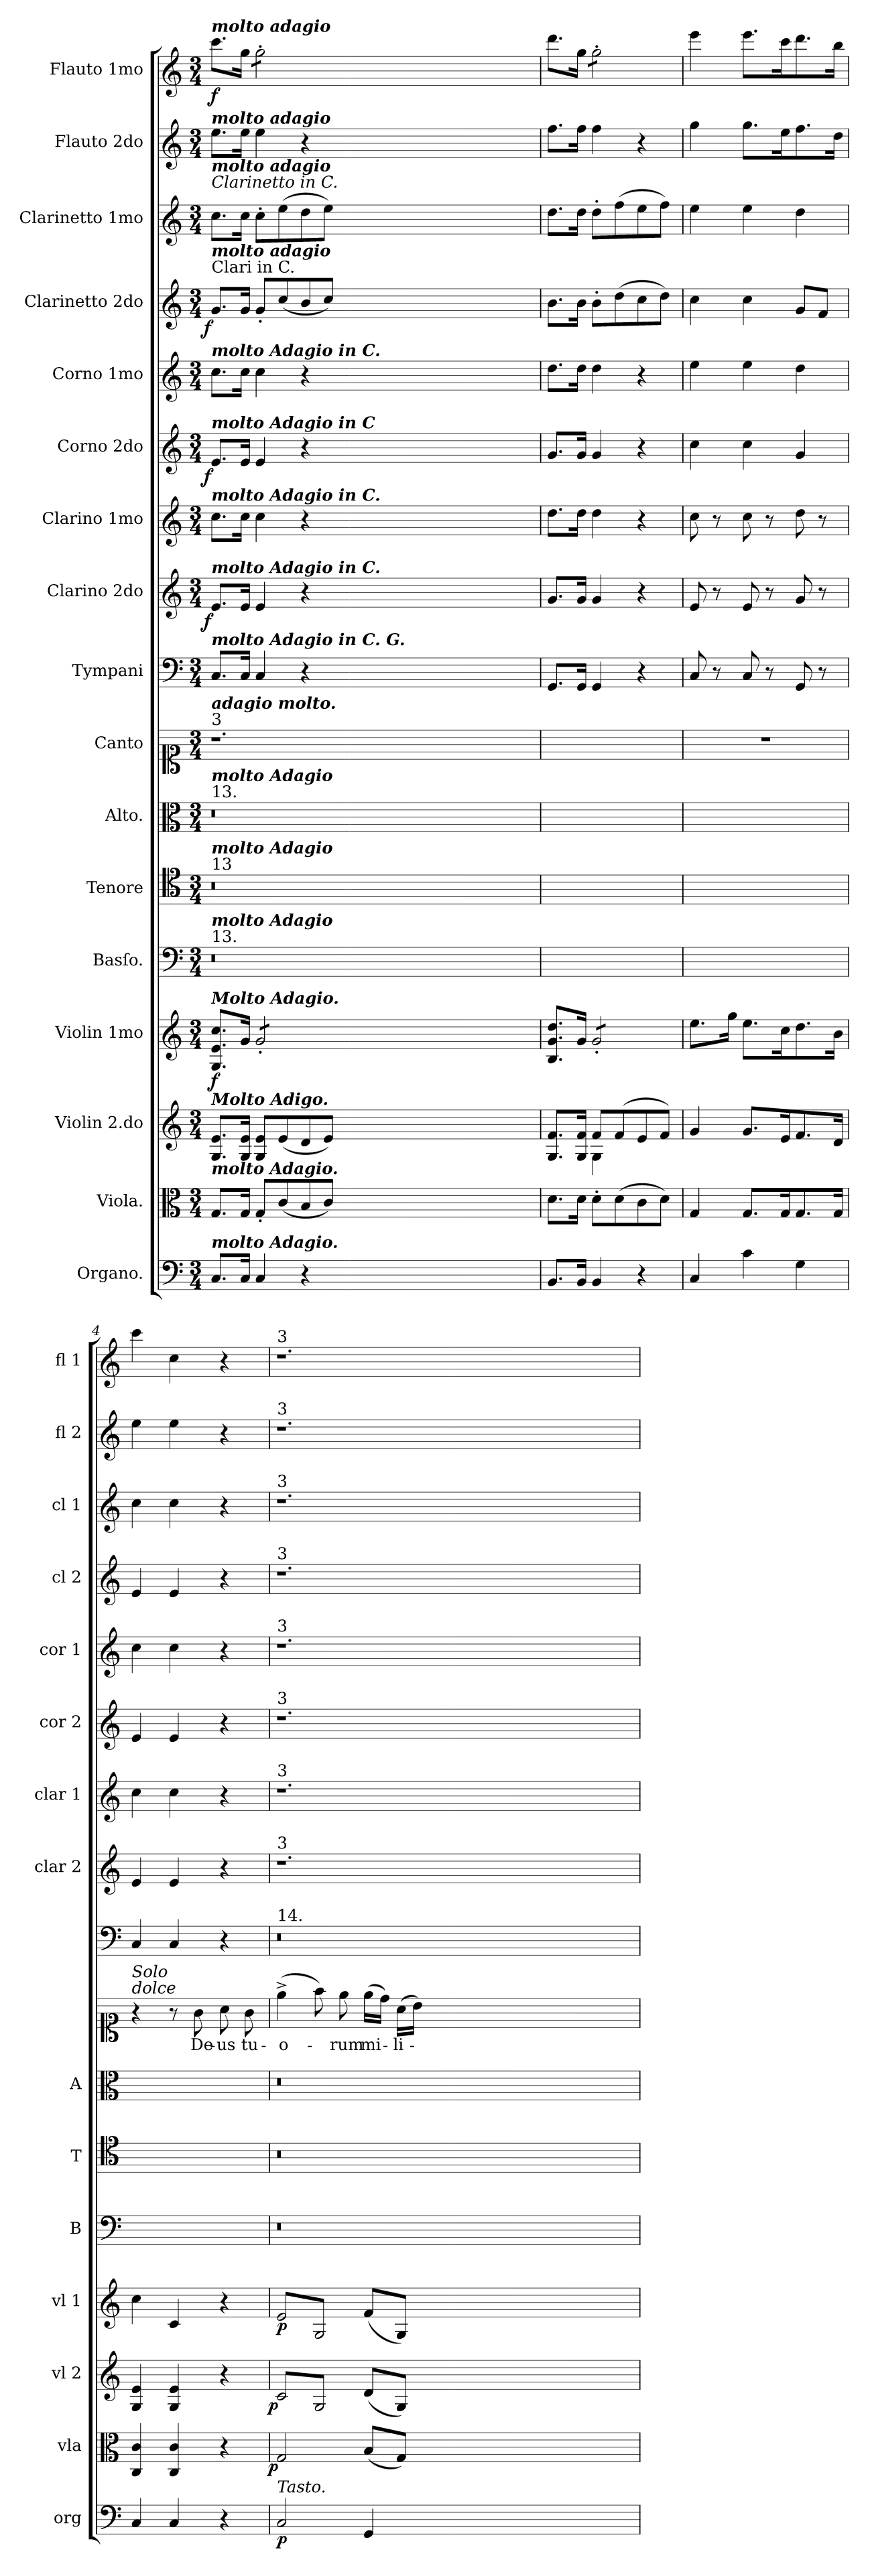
**kern	**dynam	**kern	**dynam	**kern	**dynam	**kern	**dynam	**kern	**kern	**kern	**kern	**text	**kern	**dynam	**kern	**dynam	**kern	**dynam	**kern	**dynam	**kern	**dynam	**kern	**dynam	**kern	**dynam	**kern	**dynam	**kern	**dynam
*part17	*part17	*part16	*part16	*part15	*part15	*part14	*part14	*part13	*part12	*part11	*part10	*part10	*part9	*part9	*part8	*part8	*part7	*part7	*part6	*part6	*part5	*part5	*part4	*part4	*part3	*part3	*part2	*part2	*part1	*part1
*staff17	*staff17	*staff16	*staff16	*staff15	*staff15	*staff14	*staff14	*staff13	*staff12	*staff11	*staff10	*staff10	*staff9	*staff9	*staff8	*staff8	*staff7	*staff7	*staff6	*staff6	*staff5	*staff5	*staff4	*staff4	*staff3	*staff3	*staff2	*staff2	*staff1	*staff1
*I"Organo.	*	*I"Viola.	*	*I"Violin 2.do	*	*I"Violin 1mo	*	*I"Basſo.	*I"Tenore	*I"Alto.	*I"Canto	*	*I"Tympani	*	*I"Clarino 2do	*	*I"Clarino 1mo	*	*I"Corno 2do	*	*I"Corno 1mo	*	*I"Clarinetto 2do	*	*I"Clarinetto 1mo	*	*I"Flauto 2do	*	*I"Flauto 1mo	*
*I'org	*	*I'vla	*	*I'vl 2	*	*I'vl 1	*	*I'B	*I'T	*I'A	*	*	*	*	*I'clar 2	*	*I'clar 1	*	*I'cor 2	*	*I'cor 1	*	*I'cl 2	*	*I'cl 1	*	*I'fl 2	*	*I'fl 1	*
*clefF4	*	*clefC3	*	*clefG2	*	*clefG2	*	*clefF4	*clefC4	*clefC3	*clefC1	*	*clefF4	*	*clefG2	*	*clefG2	*	*clefG2	*	*clefG2	*	*clefG2	*	*clefG2	*	*clefG2	*	*clefG2	*
*k[]	*	*k[]	*	*k[]	*	*k[]	*	*k[]	*k[]	*k[]	*k[]	*	*k[]	*	*k[]	*	*k[]	*	*k[]	*	*k[]	*	*k[]	*	*k[]	*	*k[]	*	*k[]	*
*C:	*	*C:	*	*C:	*	*C:	*	*C:	*C:	*C:	*C:	*	*C:	*	*C:	*	*C:	*	*C:	*	*C:	*	*C:	*	*C:	*	*C:	*	*C:	*
*M3/4	*	*M3/4	*	*M3/4	*	*M3/4	*	*M3/4	*M3/4	*M3/4	*M3/4	*	*M3/4	*	*M3/4	*	*M3/4	*	*M3/4	*	*M3/4	*	*M3/4	*	*M3/4	*	*M3/4	*	*M3/4	*
=1	=1	=1	=1	=1	=1	=1	=1	=1	=1	=1	=1	=1	=1	=1	=1	=1	=1	=1	=1	=1	=1	=1	=1	=1	=1	=1	=1	=1	=1	=1
!	!	!	!	!	!	!	!	!	!	!	!	!	!	!	!	!	!	!	!	!	!	!	!	!	!	!	!	!	!LO:TX:a:Bi:t=molto adagio	!
!	!	!	!	!	!	!	!	!	!	!	!	!	!	!	!	!	!	!	!	!	!	!	!	!	!	!	!LO:TX:a:Bi:t=molto adagio	!	!	!
!	!	!	!	!	!	!	!	!	!	!	!	!	!	!	!	!	!	!	!	!	!	!	!	!	!LO:TX:a:i:t=Clarinetto in C.	!	!	!	!	!
!	!	!	!	!	!	!	!	!	!	!	!	!	!	!	!	!	!	!	!	!	!	!	!	!	!LO:TX:a:Bi:t=molto adagio	!	!	!	!	!
!	!	!	!	!	!	!	!	!	!	!	!	!	!	!	!	!	!	!	!	!	!	!	!LO:TX:a:t=Clari in C.	!	!	!	!	!	!	!
!	!	!	!	!	!	!	!	!	!	!	!	!	!	!	!	!	!	!	!	!	!	!	!LO:TX:a:Bi:t=molto adagio	!	!	!	!	!	!	!
!	!	!	!	!	!	!	!	!	!	!	!	!	!	!	!	!	!	!	!	!	!LO:TX:a:Bi:t=molto Adagio in C.	!	!	!	!	!	!	!	!	!
!	!	!	!	!	!	!	!	!	!	!	!	!	!	!	!	!	!	!	!LO:TX:a:Bi:t=molto Adagio in C	!	!	!	!	!	!	!	!	!	!	!
!	!	!	!	!	!	!	!	!	!	!	!	!	!	!	!	!	!LO:TX:a:Bi:t=molto Adagio in C.	!	!	!	!	!	!	!	!	!	!	!	!	!
!	!	!	!	!	!	!	!	!	!	!	!	!	!	!	!LO:TX:a:Bi:t=molto Adagio in C.	!	!	!	!	!	!	!	!	!	!	!	!	!	!	!
!	!	!	!	!	!	!	!	!	!	!	!	!	!LO:TX:a:Bi:t=molto Adagio in C. G.	!	!	!	!	!	!	!	!	!	!	!	!	!	!	!	!	!
!	!	!	!	!	!	!	!	!	!	!	!LO:TX:a:t=3	!	!	!	!	!	!	!	!	!	!	!	!	!	!	!	!	!	!	!
!	!	!	!	!	!	!	!	!	!	!	!LO:TX:a:Bi:t=adagio molto.	!	!	!	!	!	!	!	!	!	!	!	!	!	!	!	!	!	!	!
!	!	!	!	!	!	!	!	!	!	!LO:TX:a:t=13.	!	!	!	!	!	!	!	!	!	!	!	!	!	!	!	!	!	!	!	!
!	!	!	!	!	!	!	!	!	!	!LO:TX:a:Bi:t=molto Adagio	!	!	!	!	!	!	!	!	!	!	!	!	!	!	!	!	!	!	!	!
!	!	!	!	!	!	!	!	!	!LO:TX:a:t=13	!	!	!	!	!	!	!	!	!	!	!	!	!	!	!	!	!	!	!	!	!
!	!	!	!	!	!	!	!	!	!LO:TX:a:Bi:t=molto Adagio	!	!	!	!	!	!	!	!	!	!	!	!	!	!	!	!	!	!	!	!	!
!	!	!	!	!	!	!	!	!LO:TX:a:t=13.	!	!	!	!	!	!	!	!	!	!	!	!	!	!	!	!	!	!	!	!	!	!
!	!	!	!	!	!	!	!	!LO:TX:a:Bi:t=molto Adagio	!	!	!	!	!	!	!	!	!	!	!	!	!	!	!	!	!	!	!	!	!	!
!	!	!	!	!	!	!LO:TX:a:Bi:t=Molto Adagio.	!	!	!	!	!	!	!	!	!	!	!	!	!	!	!	!	!	!	!	!	!	!	!	!
!	!	!	!	!LO:TX:a:Bi:t=Molto Adigo.	!	!	!	!	!	!	!	!	!	!	!	!	!	!	!	!	!	!	!	!	!	!	!	!	!	!
!	!	!LO:TX:a:Bi:t=molto Adagio.	!	!	!	!	!	!	!	!	!	!	!	!	!	!	!	!	!	!	!	!	!	!	!	!	!	!	!	!
!LO:TX:a:Bi:t=molto Adagio.	!	!	!	!	!	!	!	!	!	!	!	!	!	!	!	!	!	!	!	!	!	!	!	!	!	!	!	!	!	!
!	!	!	!	!	!LO:DY:rj	!	!	!	!	!	!	!	!	!LO:DY:rj	!	!LO:DY:rj	!	!LO:DY:rj	!	!LO:DY:rj	!	!LO:DY:rj	!	!LO:DY:rj	!	!LO:DY:rj	!	!LO:DY:rj	!	!
8.C/L	.	8.G/L	fr.	8.G/ 8.e/L	fr&colon;	8.G/ 8.e/ 8.cc/L	f	0.r	0.r	0.r	1.r	.	8.C/L	fr.	8.e/L	f	8.cc\L	fr.	8.e/L	f	8.cc\L	fr.	8.g/L	f	8.cc\L	fr.	8.ee\L	fr.	8.ccc\L	f
16C/Jk	.	16G/Jk	.	16G/ 16e/Jk	.	16g/Jk	.	.	.	.	.	.	16C/Jk	.	16e/Jk	.	16cc\Jk	.	16e/Jk	.	16cc\Jk	.	16g/Jk	.	16cc\Jk	.	16ee\Jk	.	16gg\Jk	.
!	!	!	!	!	!	!	!	!	!	!	!	!	!	!	!	!	!	!	!	!	!	!	!	!	!	!	!	!	!LO:TX:a:t=....	!
!	!	!	!	!	!	!LO:TX:b:t=....	!	!	!	!	!	!	!	!	!	!	!	!	!	!	!	!	!	!	!	!	!	!	!	!
*	*	*	*	*	*	*tremolo	*	*	*	*	*	*	*	*	*	*	*	*	*	*	*	*	*	*	*	*	*	*	*	*
*	*	*	*	*	*	*	*	*	*	*	*	*	*	*	*	*	*	*	*	*	*	*	*	*	*	*	*	*	*tremolo	*
4C/	.	8G'/L	.	8G/ 8e/L	.	8g'/L	.	.	.	.	.	.	4C/	.	4e/	.	4cc\	.	4e/	.	4cc\	.	8g'/L	.	8cc'\L	.	4ee\	.	8gg'\L	.
.	.	(8c/	.	(8e/	.	8g'/	.	.	.	.	.	.	.	.	.	.	.	.	.	.	.	.	(8cc/	.	(8ee\	.	.	.	8gg'\	.
4r	.	8B/	.	8d/	.	8g'/	.	.	.	.	.	.	4r	.	4r	.	4r	.	4r	.	4r	.	8b/	.	8dd\	.	4r	.	8gg'\	.
.	.	8c/J)	.	8e/J)	.	8g'/J	.	.	.	.	.	.	.	.	.	.	.	.	.	.	.	.	8cc/J)	.	8ee\J)	.	.	.	8gg'\J	.
*	*	*	*	*	*	*	*	*	*	*	*	*	*	*	*	*	*	*	*	*	*	*	*	*	*	*	*	*	*Xtremolo	*
*	*	*	*	*	*	*Xtremolo	*	*	*	*	*	*	*	*	*	*	*	*	*	*	*	*	*	*	*	*	*	*	*	*
0ryy	.	0ryy	.	0ryy	.	0ryy	.	.	.	.	.	.	0ryy	.	0ryy	.	0ryy	.	0ryy	.	0ryy	.	0ryy	.	0ryy	.	0ryy	.	0ryy	.
.	.	.	.	.	.	.	.	.	.	.	1.ryy	.	.	.	.	.	.	.	.	.	.	.	.	.	.	.	.	.	.	.
4ryy	.	4ryy	.	4ryy	.	4ryy	.	.	.	.	.	.	4ryy	.	4ryy	.	4ryy	.	4ryy	.	4ryy	.	4ryy	.	4ryy	.	4ryy	.	4ryy	.
=2	=2	=2	=2	=2	=2	=2	=2	=2	=2	=2	=2	=2	=2	=2	=2	=2	=2	=2	=2	=2	=2	=2	=2	=2	=2	=2	=2	=2	=2	=2
*	*	*	*	*^	*	*	*	*	*	*	*	*	*	*	*	*	*	*	*	*	*	*	*	*	*	*	*	*	*	*
8.BB/L	.	8.d\L	.	8.G/ 8.f/L	4ryy	.	8.B/ 8.g/ 8.dd/L	.	2.ryy	2.ryy	2.ryy	2.ryy	.	8.GG/L	.	8.g/L	.	8.dd\L	.	8.g/L	.	8.dd\L	.	8.b\L	.	8.dd\L	.	8.ff\L	.	8.ddd\L	.
16BB/Jk	.	16d\Jk	.	16G/ 16f/Jk	.	.	16g/Jk	.	.	.	.	.	.	16GG/Jk	.	16g/Jk	.	16dd\Jk	.	16g/Jk	.	16dd\Jk	.	16b\Jk	.	16dd\Jk	.	16ff\Jk	.	16gg\Jk	.
!	!	!	!	!	!	!	!	!	!	!	!	!	!	!	!	!	!	!	!	!	!	!	!	!	!	!	!	!	!	!LO:TX:a:t=....	!
!	!	!	!	!	!	!	!LO:TX:b:t=....	!	!	!	!	!	!	!	!	!	!	!	!	!	!	!	!	!	!	!	!	!	!	!	!
*	*	*	*	*	*	*	*tremolo	*	*	*	*	*	*	*	*	*	*	*	*	*	*	*	*	*	*	*	*	*	*	*	*
*	*	*	*	*	*	*	*	*	*	*	*	*	*	*	*	*	*	*	*	*	*	*	*	*	*	*	*	*	*	*tremolo	*
4BB/	.	8d'\L	.	8f/L	4G\	.	8g'/L	.	.	.	.	.	.	4GG/	.	4g/	.	4dd\	.	4g/	.	4dd\	.	8b'\L	.	8dd'\L	.	4ff\	.	8gg'\L	.
.	.	(8d\	.	(<8f/	.	.	8g'/	.	.	.	.	.	.	.	.	.	.	.	.	.	.	.	.	(8dd\	.	(8ff\	.	.	.	8gg'\	.
4r	.	8c\	.	8e/	4ryy	.	8g'/	.	.	.	.	.	.	4r	.	4r	.	4r	.	4r	.	4r	.	8cc\	.	8ee\	.	4r	.	8gg'\	.
.	.	8d\J)	.	8f/J)	.	.	8g'/J	.	.	.	.	.	.	.	.	.	.	.	.	.	.	.	.	8dd\J)	.	8ff\J)	.	.	.	8gg'\J	.
*	*	*	*	*	*	*	*	*	*	*	*	*	*	*	*	*	*	*	*	*	*	*	*	*	*	*	*	*	*	*Xtremolo	*
*	*	*	*	*	*	*	*Xtremolo	*	*	*	*	*	*	*	*	*	*	*	*	*	*	*	*	*	*	*	*	*	*	*	*
*	*	*	*	*v	*v	*	*	*	*	*	*	*	*	*	*	*	*	*	*	*	*	*	*	*	*	*	*	*	*	*	*
=3	=3	=3	=3	=3	=3	=3	=3	=3	=3	=3	=3	=3	=3	=3	=3	=3	=3	=3	=3	=3	=3	=3	=3	=3	=3	=3	=3	=3	=3	=3
4C/	.	4G/	.	4g/	.	8.ee\L	.	2.ryy	2.ryy	2.ryy	2.r	.	8C/	.	8e/	.	8cc\	.	4cc\	.	4ee\	.	4cc\	.	4ee\	.	4gg\	.	4eee\	.
.	.	.	.	.	.	.	.	.	.	.	.	.	8r	.	8r	.	8r	.	.	.	.	.	.	.	.	.	.	.	.	.
.	.	.	.	.	.	16gg\Jk	.	.	.	.	.	.	.	.	.	.	.	.	.	.	.	.	.	.	.	.	.	.	.	.
4c\	.	8.G/L	.	8.g/L	.	8.ee\L	.	.	.	.	.	.	8C/	.	8e/	.	8cc\	.	4cc\	.	4ee\	.	4cc\	.	4ee\	.	8.gg\L	.	8.eee\L	.
.	.	.	.	.	.	.	.	.	.	.	.	.	8r	.	8r	.	8r	.	.	.	.	.	.	.	.	.	.	.	.	.
.	.	16G/K	.	16e/K	.	16cc\K	.	.	.	.	.	.	.	.	.	.	.	.	.	.	.	.	.	.	.	.	16ee\K	.	16ccc\K	.
4G\	.	8.G/	.	8.f/	.	8.dd\	.	.	.	.	.	.	8GG/	.	8g/	.	8dd\	.	4g/	.	4dd\	.	8g/L	.	4dd\	.	8.ff\	.	8.ddd\	.
.	.	.	.	.	.	.	.	.	.	.	.	.	8r	.	8r	.	8r	.	.	.	.	.	8f/J	.	.	.	.	.	.	.
.	.	16G/Jk	.	16d/Jk	.	16b\Jk	.	.	.	.	.	.	.	.	.	.	.	.	.	.	.	.	.	.	.	.	16dd\Jk	.	16bb\Jk	.
=4	=4	=4	=4	=4	=4	=4	=4	=4	=4	=4	=4	=4	=4	=4	=4	=4	=4	=4	=4	=4	=4	=4	=4	=4	=4	=4	=4	=4	=4	=4
!	!	!	!	!	!	!	!	!	!	!	!LO:TX:a:i:t=dolce	!	!	!	!	!	!	!	!	!	!	!	!	!	!	!	!	!	!	!
!	!	!	!	!	!	!	!	!	!	!	!LO:TX:a:i:t=Solo	!	!	!	!	!	!	!	!	!	!	!	!	!	!	!	!	!	!	!
4C/	.	4C/ 4c/	.	4G/ 4e/	.	4cc\	.	2.ryy	2.ryy	2.ryy	4r	.	4C/	.	4e/	.	4cc\	.	4e/	.	4cc\	.	4e/	.	4cc\	.	4ee\	.	4ccc\	.
4C/	.	4C/ 4c/	.	4G/ 4e/	.	4c/	.	.	.	.	8r	.	4C/	.	4e/	.	4cc\	.	4e/	.	4cc\	.	4e/	.	4cc\	.	4ee\	.	4cc\	.
.	.	.	.	.	.	.	.	.	.	.	8g\	De-	.	.	.	.	.	.	.	.	.	.	.	.	.	.	.	.	.	.
4r	.	4r	.	4r	.	4r	.	.	.	.	8a\	-us	4r	.	4r	.	4r	.	4r	.	4r	.	4r	.	4r	.	4r	.	4r	.
.	.	.	.	.	.	.	.	.	.	.	8g\	tu-	.	.	.	.	.	.	.	.	.	.	.	.	.	.	.	.	.	.
=5	=5	=5	=5	=5	=5	=5	=5	=5	=5	=5	=5	=5	=5	=5	=5	=5	=5	=5	=5	=5	=5	=5	=5	=5	=5	=5	=5	=5	=5	=5
!	!	!	!	!	!	!	!	!	!	!	!	!	!	!	!	!	!	!	!	!	!	!	!	!	!	!	!	!	!LO:TX:a:t=3	!
!	!	!	!	!	!	!	!	!	!	!	!	!	!	!	!	!	!	!	!	!	!	!	!	!	!	!	!LO:TX:a:t=3	!	!	!
!	!	!	!	!	!	!	!	!	!	!	!	!	!	!	!	!	!	!	!	!	!	!	!	!	!LO:TX:a:t=3	!	!	!	!	!
!	!	!	!	!	!	!	!	!	!	!	!	!	!	!	!	!	!	!	!	!	!	!	!LO:TX:a:t=3	!	!	!	!	!	!	!
!	!	!	!	!	!	!	!	!	!	!	!	!	!	!	!	!	!	!	!	!	!LO:TX:a:t=3	!	!	!	!	!	!	!	!	!
!	!	!	!	!	!	!	!	!	!	!	!	!	!	!	!	!	!	!	!LO:TX:a:t=3	!	!	!	!	!	!	!	!	!	!	!
!	!	!	!	!	!	!	!	!	!	!	!	!	!	!	!	!	!LO:TX:a:t=3	!	!	!	!	!	!	!	!	!	!	!	!	!
!	!	!	!	!	!	!	!	!	!	!	!	!	!	!	!LO:TX:a:t=3	!	!	!	!	!	!	!	!	!	!	!	!	!	!	!
!	!	!	!	!	!	!	!	!	!	!	!	!	!LO:TX:a:t=14.	!	!	!	!	!	!	!	!	!	!	!	!	!	!	!	!	!
!LO:TX:a:i:t=Tasto.	!	!	!	!	!	!	!	!	!	!	!	!	!	!	!	!	!	!	!	!	!	!	!	!	!	!	!	!	!	!
!	!	!	!LO:DY:rj	!	!LO:DY:rj	!	!	!	!	!	!	!	!	!	!	!	!	!	!	!	!	!	!	!	!	!	!	!	!	!
*	*	*	*	*tremolo	*	*	*	*	*	*	*	*	*	*	*	*	*	*	*	*	*	*	*	*	*	*	*	*	*	*
*	*	*	*	*	*	*tremolo	*	*	*	*	*	*	*	*	*	*	*	*	*	*	*	*	*	*	*	*	*	*	*	*
2C/	p	2G/	p.	(8c/L	p	(8e/L	p	0.r	0.r	0.r	(4ee^\	-o-	0.r	.	1.r	.	1.r	.	1.r	.	1.r	.	1.r	.	1.r	.	1.r	.	1.r	.
.	.	.	.	8G/)	.	8G/)	.	.	.	.	.	.	.	.	.	.	.	.	.	.	.	.	.	.	.	.	.	.	.	.
.	.	.	.	8c/	.	8e/	.	.	.	.	8ff\)	.	.	.	.	.	.	.	.	.	.	.	.	.	.	.	.	.	.	.
.	.	.	.	8G/)J	.	8G/)J	.	.	.	.	8ee\	-rum	.	.	.	.	.	.	.	.	.	.	.	.	.	.	.	.	.	.
*	*	*	*	*	*	*Xtremolo	*	*	*	*	*	*	*	*	*	*	*	*	*	*	*	*	*	*	*	*	*	*	*	*
*	*	*	*	*Xtremolo	*	*	*	*	*	*	*	*	*	*	*	*	*	*	*	*	*	*	*	*	*	*	*	*	*	*
4GG/	.	(8B/L	.	(8d/L	.	(8f/L	.	.	.	.	(16ee\LL	mi-	.	.	.	.	.	.	.	.	.	.	.	.	.	.	.	.	.	.
.	.	.	.	.	.	.	.	.	.	.	16dd\JJ)	.	.	.	.	.	.	.	.	.	.	.	.	.	.	.	.	.	.	.
.	.	8G/J)	.	8G/J)	.	8G/J)	.	.	.	.	(16a\LL	-li-	.	.	.	.	.	.	.	.	.	.	.	.	.	.	.	.	.	.
.	.	.	.	.	.	.	.	.	.	.	16b\JJ)	.	.	.	.	.	.	.	.	.	.	.	.	.	.	.	.	.	.	.
0ryy	.	0ryy	.	0ryy	.	0ryy	.	.	.	.	0ryy	.	.	.	.	.	.	.	.	.	.	.	.	.	.	.	.	.	.	.
.	.	.	.	.	.	.	.	.	.	.	.	.	.	.	1.ryy	.	1.ryy	.	1.ryy	.	1.ryy	.	1.ryy	.	1.ryy	.	1.ryy	.	1.ryy	.
4ryy	.	4ryy	.	4ryy	.	4ryy	.	.	.	.	4ryy	.	.	.	.	.	.	.	.	.	.	.	.	.	.	.	.	.	.	.
=	=	=	=	=	=	=	=	=	=	=	=	=	=	=	=	=	=	=	=	=	=	=	=	=	=	=	=	=	=	=
*-	*-	*-	*-	*-	*-	*-	*-	*-	*-	*-	*-	*-	*-	*-	*-	*-	*-	*-	*-	*-	*-	*-	*-	*-	*-	*-	*-	*-	*-	*-
